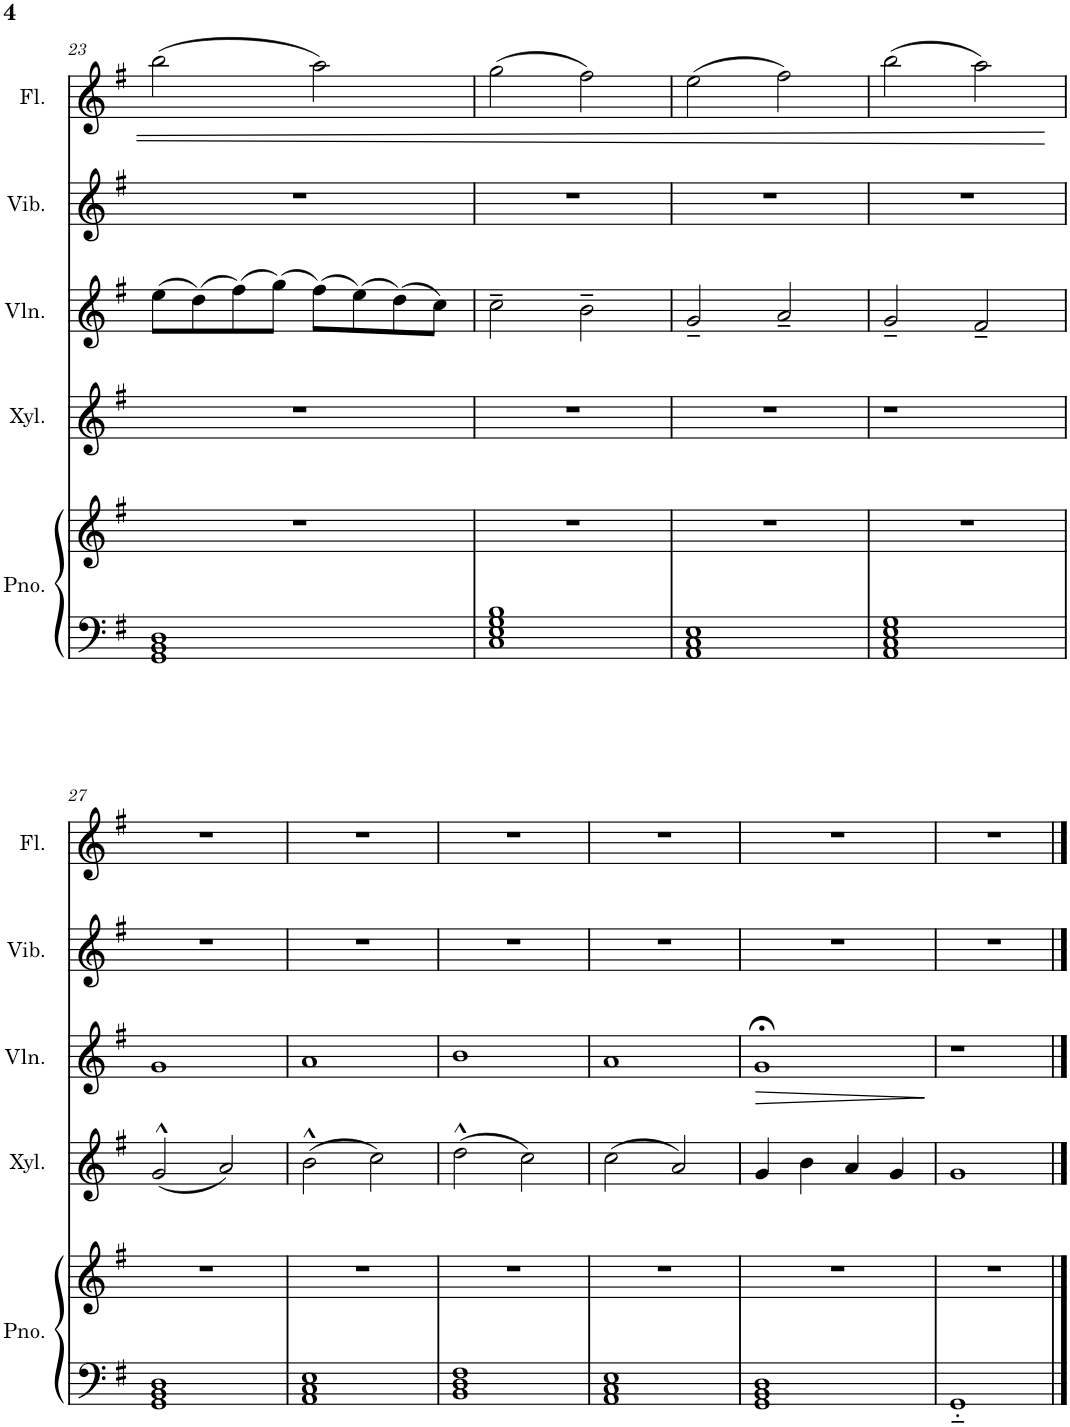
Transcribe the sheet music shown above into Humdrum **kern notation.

**kern	**kern	**kern	**kern	**dynam	**kern	**kern
*part5	*part5	*part4	*part3	*part3	*part2	*part1
*staff6	*staff5	*staff4	*staff3	*staff3	*staff2	*staff1
*I"Piano	*	*I"Xylophone	*I"Violin	*	*I"Vibraphone	*I"Flute
*I'Pno.	*	*I'Xyl.	*I'Vln.	*	*I'Vib.	*I'Fl.
!!LO:PB:g=z
*clefF4	*clefG2	*clefG2	*clefG2	*	*clefG2	*clefG2
*	*	*Trd-7c-12	*	*	*	*
*k[f#]	*k[f#]	*k[f#]	*k[f#]	*	*k[f#]	*k[f#]
*M4/4	*M4/4	*M4/4	*M4/4	*	*M4/4	*M4/4
=23	=23	=23	=23	=23	=23	=23
1GG 1BB 1D	1r	1r	(8ee\L	.	1r	(2bb\
.	.	.	(8dd\)	.	.	.
.	.	.	(8ff#\)	.	.	.
.	.	.	(8gg\J)	.	.	.
.	.	.	(8ff#\L)	.	.	2aa\)
.	.	.	(8ee\)	.	.	.
.	.	.	(8dd\)	.	.	.
.	.	.	8cc\J)	.	.	.
=24	=24	=24	=24	=24	=24	=24
1C 1E 1G 1B	1r	1r	2cc~\	.	1r	(2gg\
.	.	.	2b~\	.	.	2ff#\)
=25	=25	=25	=25	=25	=25	=25
1AA 1C 1E	1r	1r	2g~/	.	1r	(2ee\
.	.	.	2a~/	.	.	2ff#\)
=26	=26	=26	=26	=26	=26	=26
1AA 1C 1E 1G	1r	1r	2g~/	.	1r	(2bb\
.	.	.	2f#~/	.	.	2aa\)
!!LO:LB:g=z
=27	=27	=27	=27	=27	=27	=27
1GG 1BB 1D	1r	(2g^^/	1g	.	1r	1r
.	.	2a/)	.	.	.	.
=28	=28	=28	=28	=28	=28	=28
1AA 1C 1E	1r	(2b^^\	1a	.	1r	1r
.	.	2cc\)	.	.	.	.
=29	=29	=29	=29	=29	=29	=29
1BB 1D 1F#	1r	(2dd^^\	1b	.	1r	1r
.	.	2cc\)	.	.	.	.
=30	=30	=30	=30	=30	=30	=30
1AA 1C 1E	1r	(2cc\	1a	.	1r	1r
.	.	2a/)	.	.	.	.
=31	=31	=31	=31	=31	=31	=31
!	!	!	!	!LO:HP:b	!	!
1GG 1BB 1D	1r	4g/	1g;<	>	1r	1r
.	.	4b\	.	.	.	.
.	.	4a/	.	.	.	.
.	.	4g/	.	.	.	.
.	.	.	.	]	.	.
=32	=32	=32	=32	=32	=32	=32
1GG'~	1r	1g	1r	.	1r	1r
==	==	==	==	==	==	==
*-	*-	*-	*-	*-	*-	*-
